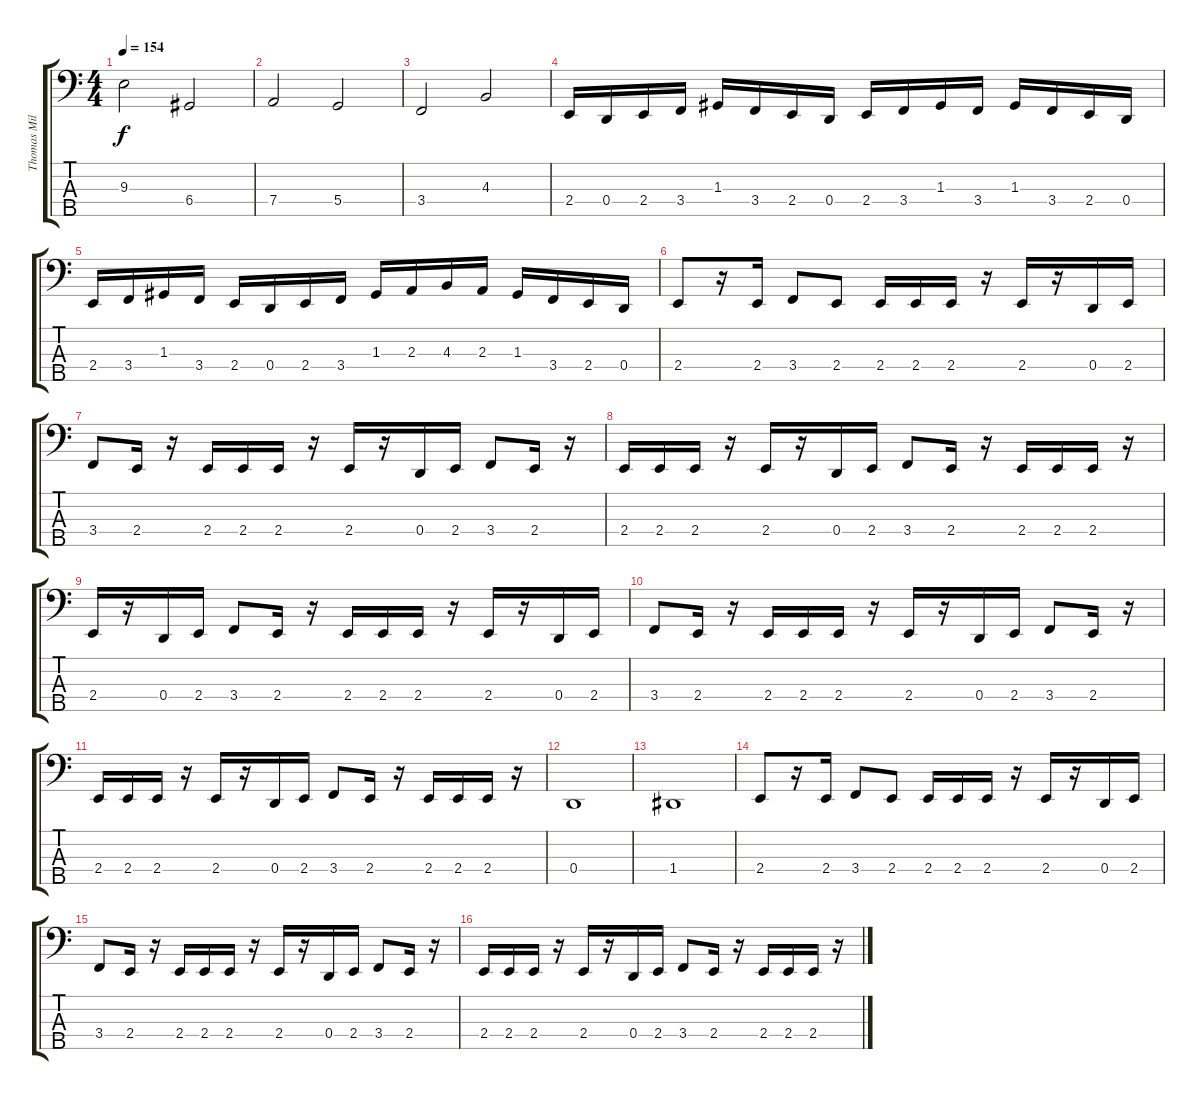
\track ("Thomas Miller" "Thomas Mil") {instrument electricbassfinger}
\staff {score tabs}
\tuning (F2 C2 G1 D1 A0) {hide}
\ts (4 4)
\tempo 154
\clef f4
\ks c
9.3.2{dy f} 6.4.2 |
7.4.2 5.4.2 |
3.4.2 4.3.2 |
2.4.16 0.4.16 2.4.16 3.4.16 1.3.16 3.4.16 2.4.16 0.4.16 2.4.16 3.4.16 1.3.16 3.4.16 1.3.16 3.4.16 2.4.16 0.4.16 |
2.4.16 3.4.16 1.3.16 3.4.16 2.4.16 0.4.16 2.4.16 3.4.16 1.3.16 2.3.16 4.3.16 2.3.16 1.3.16 3.4.16 2.4.16 0.4.16 |
2.4.8 r.16 2.4.16 3.4.8 2.4.8 2.4.16 2.4.16 2.4.16 r.16 2.4.16 r.16 0.4.16 2.4.16 |
3.4.8 2.4.16 r.16 2.4.16 2.4.16 2.4.16 r.16 2.4.16 r.16 0.4.16 2.4.16 3.4.8 2.4.16 r.16 |
2.4.16 2.4.16 2.4.16 r.16 2.4.16 r.16 0.4.16 2.4.16 3.4.8 2.4.16 r.16 2.4.16 2.4.16 2.4.16 r.16 |
2.4.16 r.16 0.4.16 2.4.16 3.4.8 2.4.16 r.16 2.4.16 2.4.16 2.4.16 r.16 2.4.16 r.16 0.4.16 2.4.16 |
3.4.8 2.4.16 r.16 2.4.16 2.4.16 2.4.16 r.16 2.4.16 r.16 0.4.16 2.4.16 3.4.8 2.4.16 r.16 |
2.4.16 2.4.16 2.4.16 r.16 2.4.16 r.16 0.4.16 2.4.16 3.4.8 2.4.16 r.16 2.4.16 2.4.16 2.4.16 r.16 |
0.4.1 |
1.4.1 |
2.4.8 r.16 2.4.16 3.4.8 2.4.8 2.4.16 2.4.16 2.4.16 r.16 2.4.16 r.16 0.4.16 2.4.16 |
3.4.8 2.4.16 r.16 2.4.16 2.4.16 2.4.16 r.16 2.4.16 r.16 0.4.16 2.4.16 3.4.8 2.4.16 r.16 |
2.4.16 2.4.16 2.4.16 r.16 2.4.16 r.16 0.4.16 2.4.16 3.4.8 2.4.16 r.16 2.4.16 2.4.16 2.4.16 r.16
